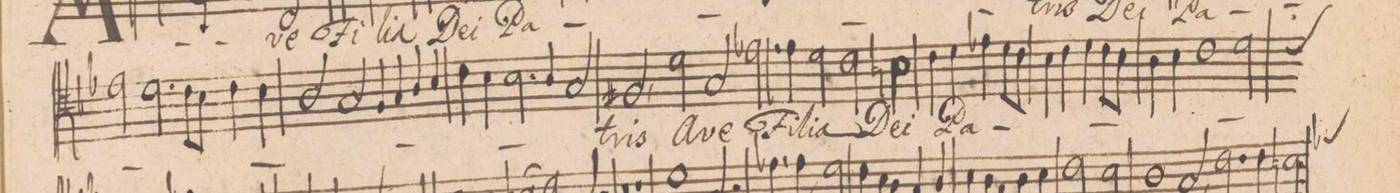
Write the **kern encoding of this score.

**kern	**text
*I"Tenore 1mo.	*
*clefC4	*
*k[b-e-]	*
*met(c|)	*
*M2/1	*
2e-\	.
2.d\	.
=8-	=8-
8c\L	.
8B-\J	.
4c\	.
4B-\	.
2A/	.
2G/	.
=9-	=9-
4Fny/	.
4G/	.
4A/	.
4B-/	.
4c\	.
4B-\	.
2.B-\	.
=10-	=10-
4A/	.
2G/	.
2F#X,/	-tris
2d\	a-
=11-	=11-
2G/	-ve
2e-X\	Fi-
4e-	.
4e-\	-li-
2d\	-a
=12-	=12-
2c\	De-
*2\left	*
2Bn\	-i
*2\right	*
4c\	Pa-
4d\	.
4e-X\	.
8d\L	.
8c\J	.
=13-	=13-
4B-y\	.
4c\	.
4d\	.
8c\L	.
8B-\J	.
4A\	.
4B-\	.
1c\	.
=14-	=14-
*custos:c	*
2d\	.
*-	*-
